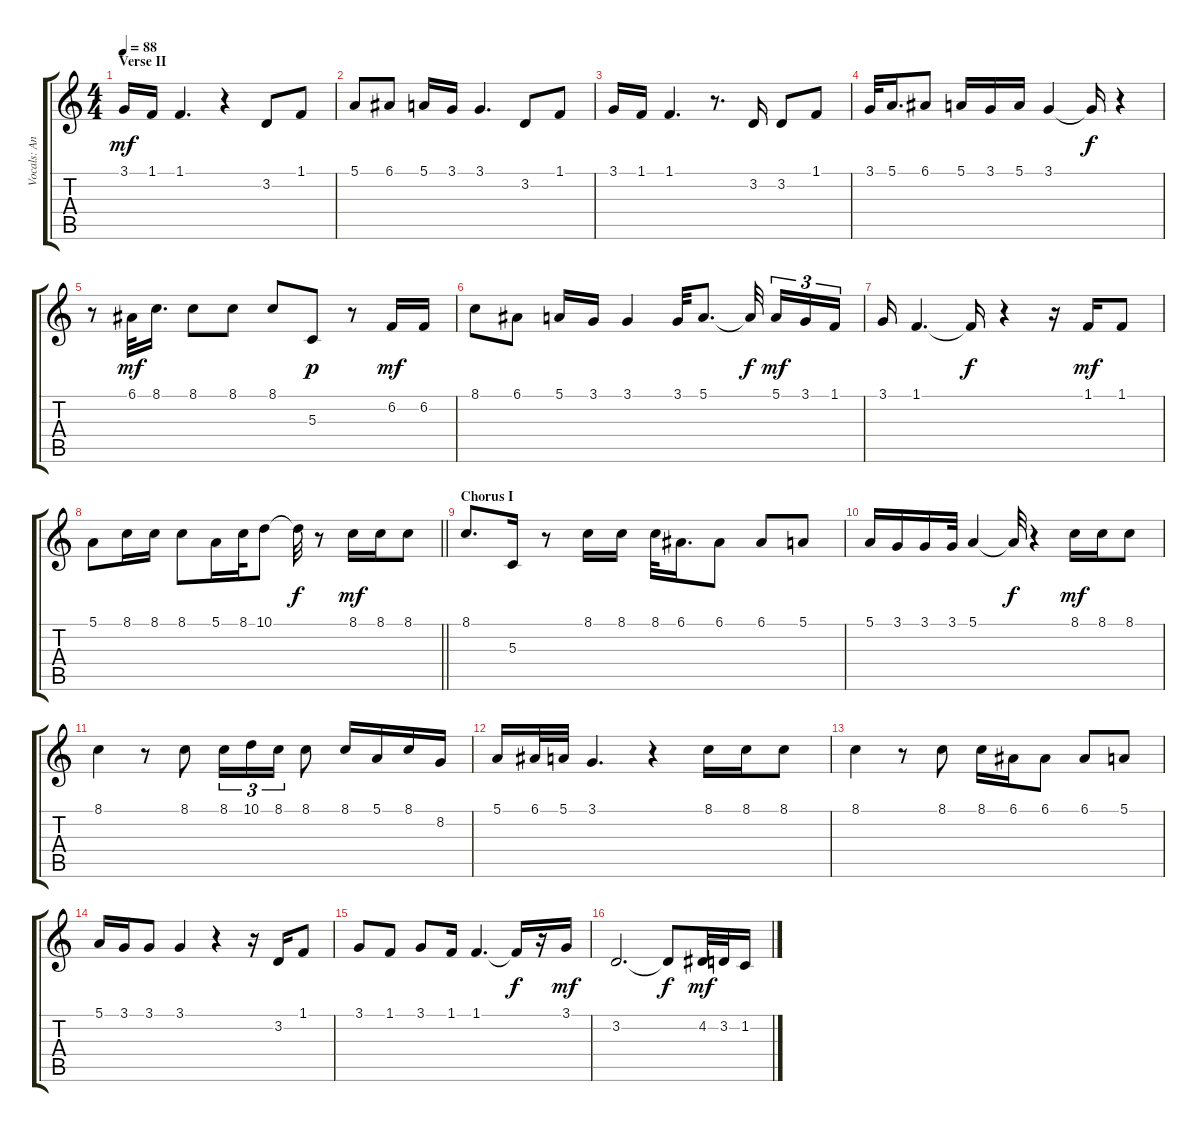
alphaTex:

\track ("Vocals: Ann Wilson" "Vocals: An") {instrument lead1square}
\staff {score tabs}
\tuning (E4 B3 G3 D3 A2 E2) {hide}
\ts (4 4)
\section ("" "Verse II")
\tempo 88
\clef g2
\ks c
3.1.16{dy mf} 1.1.16 1.1.4{d} r.4 3.2.8 1.1.8 |
5.1.8 6.1.8 5.1.16 3.1.16 3.1.4{d} 3.2.8 1.1.8 |
3.1.16 1.1.16 1.1.4{d} r.8{d} 3.2.16 3.2.8 1.1.8 |
3.1.32 5.1.16{d} 6.1.8 5.1.16 3.1.16 5.1.16 3.1.4 3.1{t}.16{dy f} r.4 |
r.8 6.1.32{dy mf} 8.1.16{d} 8.1.8 8.1.8 8.1.8 5.3.8{dy p} r.8 6.2.16{dy mf} 6.2.16 |
8.1.8 6.1.8 5.1.16 3.1.16 3.1.4 3.1.32 5.1.8{d} 5.1{t}.32{dy f beam splitsecondary} 5.1.16{tu (3 2) dy mf} 3.1.16{tu (3 2)} 1.1.16{tu (3 2)} |
3.1.16 1.1.4{d} 1.1{t}.16{dy f} r.4 r.16 1.1.16{dy mf} 1.1.8 |
\barLineRight lightlight
5.1.8 8.1.16 8.1.16 8.1.8 5.1.16 8.1.32 10.1.8 10.1{t}.32{dy f} r.8 8.1.16{dy mf} 8.1.16 8.1.8 |
\section ("" "Chorus I")
8.1.8{d} 5.3.16 r.8 8.1.16 8.1.16 8.1.32 6.1.16{d} 6.1.8 6.1.8 5.1.8 |
5.1.16 3.1.16 3.1.16 3.1.32 5.1.4 5.1{t}.32{dy f} r.4 8.1.16{dy mf} 8.1.16 8.1.8 |
8.1.4 r.8 8.1.8 8.1.16{tu (3 2)} 10.1.16{tu (3 2)} 8.1.16{tu (3 2)} 8.1.8 8.1.16 5.1.16 8.1.16 8.2.16 |
5.1.16 6.1.32 5.1.32 3.1.4{d} r.4 8.1.16 8.1.16 8.1.8 |
8.1.4 r.8 8.1.8 8.1.16 6.1.16 6.1.8 6.1.8 5.1.8 |
5.1.16 3.1.16 3.1.8 3.1.4 r.4 r.16 3.2.16 1.1.8 |
3.1.8 1.1.8 3.1.8 1.1.16 1.1.4{d} 1.1{t}.16{dy f} r.16 3.1.16{dy mf} |
3.2.2{d} 3.2{t}.8{dy f} 4.2.32{dy mf} 3.2.32 1.2.16
